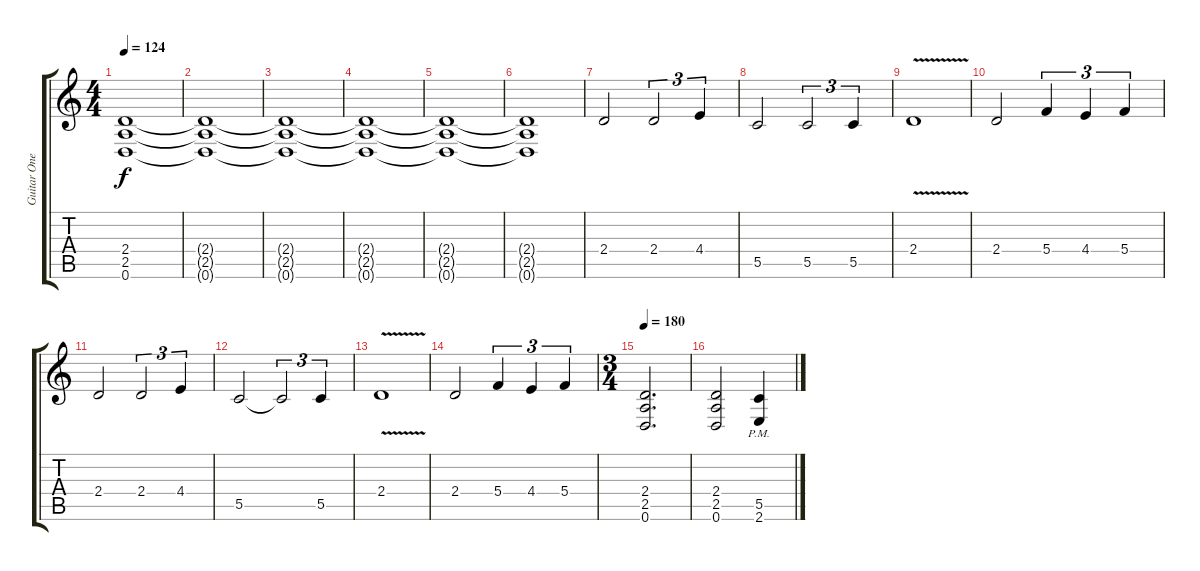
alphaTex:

\track ("Guitar One" "Guitar One") {instrument overdrivenguitar}
\staff {score tabs}
\tuning (D4 A3 F3 C3 G2 D2) {hide}
\ts (4 4)
\tempo 124
\clef g2
\ks c
(2.4 2.5 0.6).1{dy f} |
(2.4{t} 2.5{t} 0.6{t}).1 |
(2.4{t} 2.5{t} 0.6{t}).1{volume 0} |
(2.4{t} 2.5{t} 0.6{t}).1 |
(2.4{t} 2.5{t} 0.6{t}).1 |
(2.4{t} 2.5{t} 0.6{t}).1 |
2.4.2{volume 12} 2.4.2{tu (3 2)} 4.4.4{tu (3 2)} |
5.5.2 5.5.2{tu (3 2)} 5.5.4{tu (3 2)} |
2.4{v}.1 |
2.4.2 5.4.4{tu (3 2)} 4.4.4{tu (3 2)} 5.4.4{tu (3 2)} |
2.4.2 2.4.2{tu (3 2)} 4.4.4{tu (3 2)} |
5.5.2 5.5{t}.2{tu (3 2)} 5.5.4{tu (3 2)} |
2.4{v}.1 |
2.4.2 5.4.4{tu (3 2)} 4.4.4{tu (3 2)} 5.4.4{tu (3 2)} |
\ts (3 4)
\tempo 180
(2.4 2.5 0.6).2{d} |
(2.4 2.5 0.6).2 (5.5{pm} 2.6{pm}).4
